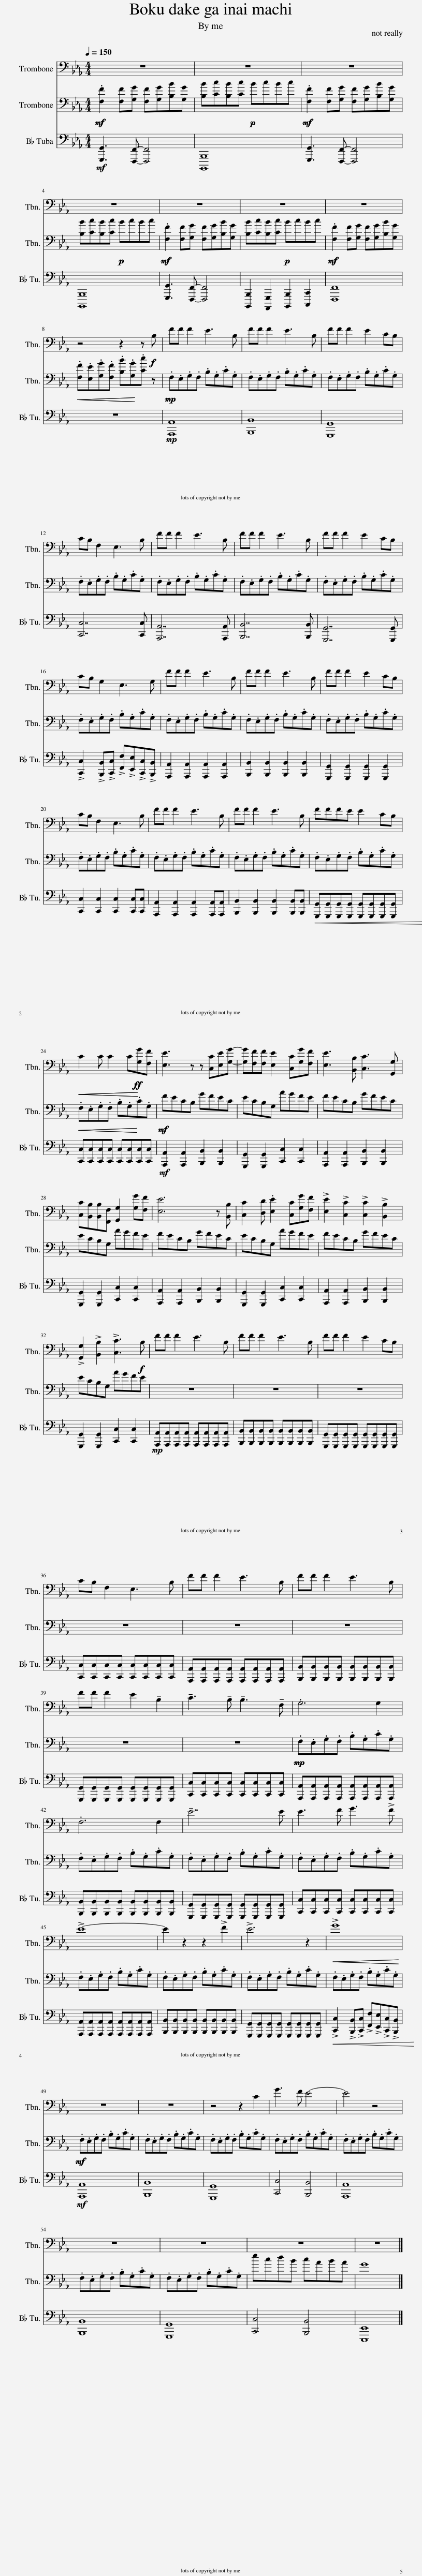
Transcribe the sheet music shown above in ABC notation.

X:1
%%score 1 2 3
L:1/8
Q:1/4=150
M:4/4
I:linebreak $
K:Eb
V:1 bass
V:2 bass
V:3 bass
V:1
 z8 | z8 | z8 |$ z8 | z8 | %5
 z8 | z8 |$ z4 z2 z!f!!f! B, | FF F2 E3 B, | FF F2 E3 B, | %10
 FF F2 E2 CB, |$ CB, F,2 E,3 B, | FF F2 E3 B, | FF F2 E3 B, | FF F2 E2 CB, |$ %15
 CB, G,2 E,3 G, | FF F2 E3 B, | FF F2 E3 B, | FF F2 E2 CB, |$ CB, F,2 E,3 B, | %20
 FF F2 E3 B, | FF F2 E3 B, | FFFE E2 CB, |$!<(!!<(! C2!<)!!<)! C C2 C!ff!!ff![G,G][F,F] | [E,E]3 z z [C,C][E,E][G,G]- | %25
 [G,G][F,F][F,F] [E,E]2 [C,C][G,G][F,F] | [E,E]3 [B,,B,] [C,C]3 [G,,G,] |$ [C,C][B,,B,][B,,B,][F,,F,] [G,,G,]2 [G,G][F,F] | [E,E]6 z [B,,B,] | [C,C]2 [D,D] .[E,E]2 [C,C][G,G][F,F] | %30
 !>![E,E]2 !>![C,C]2 !>![C,C]2 !>![B,,B,]2 |$ !>![G,,G,]2 !>![B,,B,]2 !>![C,C]3!f!!f! B, | FF F2 E3 B, | FF F2 E3 B, | FF F2 E2 CB, |$ %35
 CB, F,2 E,3 B, | FF F2 E3 B, | FF F2 E3 B, |$ FF F2 E2 !tenuto!B,2 | !tenuto!C3 !tenuto!B, !tenuto!B,3 !tenuto!F, | %40
 .G,6 G,2 |$ .F,6 F,2 | !tenuto!E7 E | E3 F G3 !>!F |$ !>!E8- | %45
 E2 z2 z2 !>!F2 | !>!E6 z2 |!<(!!<(! !>!G8!<)!!<)! |$ z8 | z8 | %50
 z4 z2 C2 | G3 F E4- | E4 z4 |$ z8 | z8 | %55
 z8 | z8 |] %57
V:2
!mf!!mf! .[F,F]2 [F,F][G,G] [F,F][G,G][B,B][G,G] | [B,B][Cc][B,B][Cc]!p!!p! BcBc |!mf!!mf! .[F,F]2 [F,F][G,G] [F,F][G,G][B,B][G,G] |$ [B,B][Cc][B,B][Cc]!p!!p! BcBc |!mf!!mf! .[F,F]2 [F,F][G,G] [F,F][G,G][B,B][G,G] | %5
 [B,B][Cc][B,B][Cc]!p!!p! BcBc |!mf!!mf! .[F,F]2 [F,F][G,G] [F,F][G,G][B,B][G,G] |$!<(!!<(! .[F,F]!<)!!<)!.[E,E].[G,G].[F,F] .[B,B].[G,G].[Cc] z |!mp!!mp! .F,.E,.G,.F, .B,.G,.C.G, | .F,.E,.G,.F, .B,.G,.C.G, | %10
 .F,.E,.G,.F, .B,.G,.C.G, |$ .F,.E,.G,.F, .B,.G,.C.G, | .F,.E,.G,.F, .B,.G,.C.G, | .F,.E,.G,.F, .B,.G,.C.G, | .F,.E,.G,.F, .B,.G,.C.G, |$ %15
 .F,.E,.G,.F, .B,.G,.C.G, | .F,.E,.G,.F, .B,.G,.C.G, | .F,.E,.G,.F, .B,.G,.C.G, | .F,.E,.G,.F, .B,.G,.C.G, |$ .F,.E,.G,.F, .B,.G,.C.G, | %20
 .F,.E,.G,.F, .B,.G,.C.G, | .F,.E,.G,.F, .B,.G,.C.G, | .F,.E,.G,.F, .B,.G,.C.G, |$!<(!!<(! .F,!<)!!<)!.E,.G,.F, .B,.G,.C.G, |!mf!!mf! FECB, GFEC | %25
 ECB,G, AGFE | FECB, GFEC |$ ECB,G, AGFE | FECB, GFEC | ECB,G, AGFE | %30
 FECB, GFEC |$ ECB,G, AGFE | z8 | z8 | z8 |$ %35
 z8 | z8 | z8 |$ z8 | z8 | %40
!mp!!mp! .F,.E,.G,.F, .B,.G,.C.G, |$ .F,.E,.G,.F, .B,.G,.C.G, | .F,.E,.G,.F, .B,.G,.C.G, | .F,.E,.G,.F, .B,.G,.C.G, |$ .F,.E,.G,.F, .B,.G,.C.G, | %45
 .F,.E,.G,.F, .B,.G,.C.G, | .F,.E,.G,.F, .B,.G,.C.G, | .F,.E,.G,.F, .B,.G,.C.G, |$!mf!!mf! .F,.E,.G,.F, .B,.G,.C.G, | .F,.E,.G,.F, .B,.G,.C.G, | %50
 .F,.E,.G,.F, .B,.G,.C.G, | .F,.E,.G,.F, .B,.G,.C.G, | .F,.E,.G,.F, .B,.G,.C.G, |$ .F,.E,.G,.F, .B,.G,.C.G, | .F,.E,.G,.F, .B,.G,.C.G, | %55
 ecdB cABA | G8 |] %57
V:3
!mf! [G,,,G,,]3 [F,,,F,,]- [F,,,F,,]4 | [B,,,,B,,,]8 | [G,,,G,,]3 [F,,,F,,]- [F,,,F,,]4 |$ [B,,,,B,,,]8 | [G,,,G,,]3 [F,,,F,,]- [F,,,F,,]4 | %5
 [B,,,,B,,,]2 [A,,,,G,,,]2 [B,,,,B,,,]2 [C,,,C,,]2 | [F,,,F,,]8 |$ z8 |!mp! [A,,,A,,]8 | [B,,,B,,]8 | %10
 [G,,,G,,]8 |$ [C,,C,]7 [C,,C,] | [A,,,A,,]7 [A,,,A,,] | [B,,,B,,]7 [B,,,B,,] | [G,,,G,,]7 [G,,,G,,] |$ %15
 !>![C,,C,]2 !>![B,,,B,,]!>![C,,C,] !>![F,,F,]!>![E,,E,]!>![C,,C,]!>![B,,,B,,] | [A,,,A,,]2 [A,,,A,,]2 [A,,,A,,]2 [A,,,A,,]2 | [B,,,B,,]2 [B,,,B,,]2 [B,,,B,,]2 [B,,,B,,]2 | [G,,,G,,]2 [G,,,G,,]2 [G,,,G,,]2 [G,,,G,,]2 |$ [C,,C,]2 [C,,C,]2 [C,,C,]2 [C,,C,][C,,C,] | %20
 [A,,,A,,]2 [A,,,A,,]2 [A,,,A,,]2 [A,,,A,,][A,,,A,,] | [B,,,B,,]2 [B,,,B,,]2 [B,,,B,,]2 [B,,,B,,][B,,,B,,] |!<(! [G,,,G,,][G,,,G,,][G,,,G,,][G,,,G,,] [G,,,G,,][G,,,G,,][G,,,G,,][G,,,G,,]!<)! |$ [C,,C,][C,,C,][C,,C,][C,,C,] [C,,C,][C,,C,][C,,C,][C,,C,] |!mf! [A,,,A,,]2 [A,,,A,,]2 [B,,,B,,]2 [B,,,B,,]2 | %25
 [G,,,G,,]2 [G,,,G,,]2 [C,,C,]2 [C,,C,]2 | [A,,,A,,]2 [A,,,A,,]2 [B,,,B,,]2 [B,,,B,,]2 |$ [G,,,G,,]2 [G,,,G,,]2 [C,,C,]2 [C,,C,]2 | [A,,,A,,]2 [A,,,A,,]2 [B,,,B,,]2 [B,,,B,,]2 | [G,,,G,,]2 [G,,,G,,]2 [C,,C,]2 [C,,C,]2 | %30
 [A,,,A,,]2 [A,,,A,,]2 [B,,,B,,]2 [B,,,B,,]2 |$ [G,,,G,,]2 [G,,,G,,]2 [C,,C,]2 [C,,C,]2 |!mp! [A,,,A,,][A,,,A,,][A,,,A,,][A,,,A,,] [A,,,A,,][A,,,A,,][A,,,A,,][A,,,A,,] | [B,,,B,,][B,,,B,,][B,,,B,,][B,,,B,,] [B,,,B,,][B,,,B,,][B,,,B,,][B,,,B,,] | [G,,,G,,][G,,,G,,][G,,,G,,][G,,,G,,] [G,,,G,,][G,,,G,,][G,,,G,,][G,,,G,,] |$ %35
 [C,,C,][C,,C,][C,,C,][C,,C,] [C,,C,][C,,C,][C,,C,][C,,C,] | [A,,,A,,][A,,,A,,][A,,,A,,][A,,,A,,] [A,,,A,,][A,,,A,,][A,,,A,,][A,,,A,,] | [B,,,B,,][B,,,B,,][B,,,B,,][B,,,B,,] [B,,,B,,][B,,,B,,][B,,,B,,][B,,,B,,] |$ [G,,,G,,][G,,,G,,][G,,,G,,][G,,,G,,] [G,,,G,,][G,,,G,,][G,,,G,,][G,,,G,,] | [C,,C,][C,,C,][C,,C,][C,,C,] [C,,C,][C,,C,][C,,C,][C,,C,] | %40
 [A,,,A,,][A,,,A,,][A,,,A,,][A,,,A,,] [A,,,A,,][A,,,A,,][A,,,A,,][A,,,A,,] |$ [B,,,B,,][B,,,B,,][B,,,B,,][B,,,B,,] [B,,,B,,][B,,,B,,][B,,,B,,][B,,,B,,] | [G,,,G,,][G,,,G,,][G,,,G,,][G,,,G,,] [G,,,G,,][G,,,G,,][G,,,G,,][G,,,G,,] | [C,,C,][C,,C,][C,,C,][C,,C,] [C,,C,][C,,C,][C,,C,][C,,C,] |$ [A,,,A,,][A,,,A,,][A,,,A,,][A,,,A,,] [A,,,A,,][A,,,A,,][A,,,A,,][A,,,A,,] | %45
 [B,,,B,,][B,,,B,,][B,,,B,,][B,,,B,,] [B,,,B,,][B,,,B,,][B,,,B,,][B,,,B,,] | [G,,,G,,][G,,,G,,][G,,,G,,][G,,,G,,] [G,,,G,,][G,,,G,,][G,,,G,,][G,,,G,,] |!<(! !>![C,,C,]2!<)! !>![B,,,B,,]!>![C,,C,] !>![F,,F,]!>![E,,E,]!>![C,,C,]!>![B,,,B,,] |$!mf! [A,,,A,,]8 | [B,,,B,,]8 | %50
 [G,,,G,,]8 | [C,,C,]4 [B,,,B,,]4 | [A,,,A,,]8 |$ [B,,,B,,]8 | [G,,,G,,]8 | %55
 [C,,C,]4 [B,,,B,,]4 | [E,,,E,,]8 |] %57
